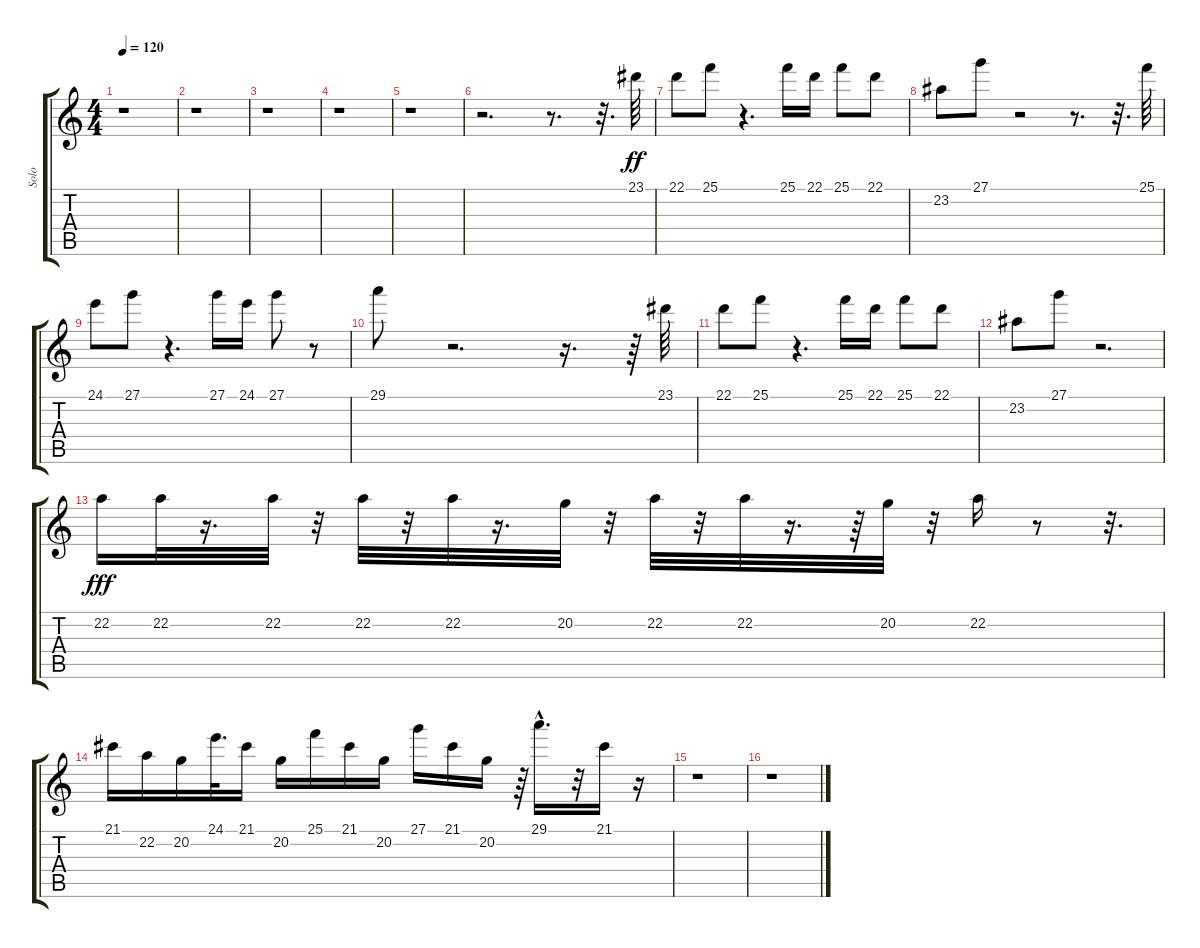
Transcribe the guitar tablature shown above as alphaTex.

\track ("Solo" "Solo") {instrument ocarina}
\staff {score tabs}
\tuning (E4 B3 G3 D3 A2 E2) {hide}
\ts (4 4)
\tempo 120
\clef g2
\ks c
r.1{dy ff} |
r.1 |
r.1 |
r.1 |
r.1 |
r.2{d} r.8{d} r.32{d} 23.1.64 |
22.1.8 25.1.8 r.4{d} 25.1.16 22.1.16 25.1.8 22.1.8 |
23.2.8 27.1.8 r.2 r.8{d} r.32{d} 25.1.64 |
24.1.8 27.1.8 r.4{d} 27.1.16 24.1.16 27.1.8 r.8 |
29.1.8 r.2{d} r.16{d} r.64 23.1.64 |
22.1.8 25.1.8 r.4{d} 25.1.16 22.1.16 25.1.8 22.1.8 |
23.2.8 27.1.8 r.2{d} |
22.2.16{dy fff} 22.2.32 r.16{d} 22.2.32 r.32 22.2.32 r.32 22.2.32 r.16{d} 20.2.32 r.32 22.2.32 r.32 22.2.32 r.16{d} r.64 20.2.32 r.32 22.2.16 r.8 r.32{d} |
21.1.16 22.2.16 20.2.16 24.1.32{d} 21.1.16 20.2.16 25.1.16 21.1.16 20.2.16 27.1.16 21.1.16 20.2.16 r.64 29.1{hac}.16{d} r.32 21.1.16 r.16 |
r.1 |
r.1
